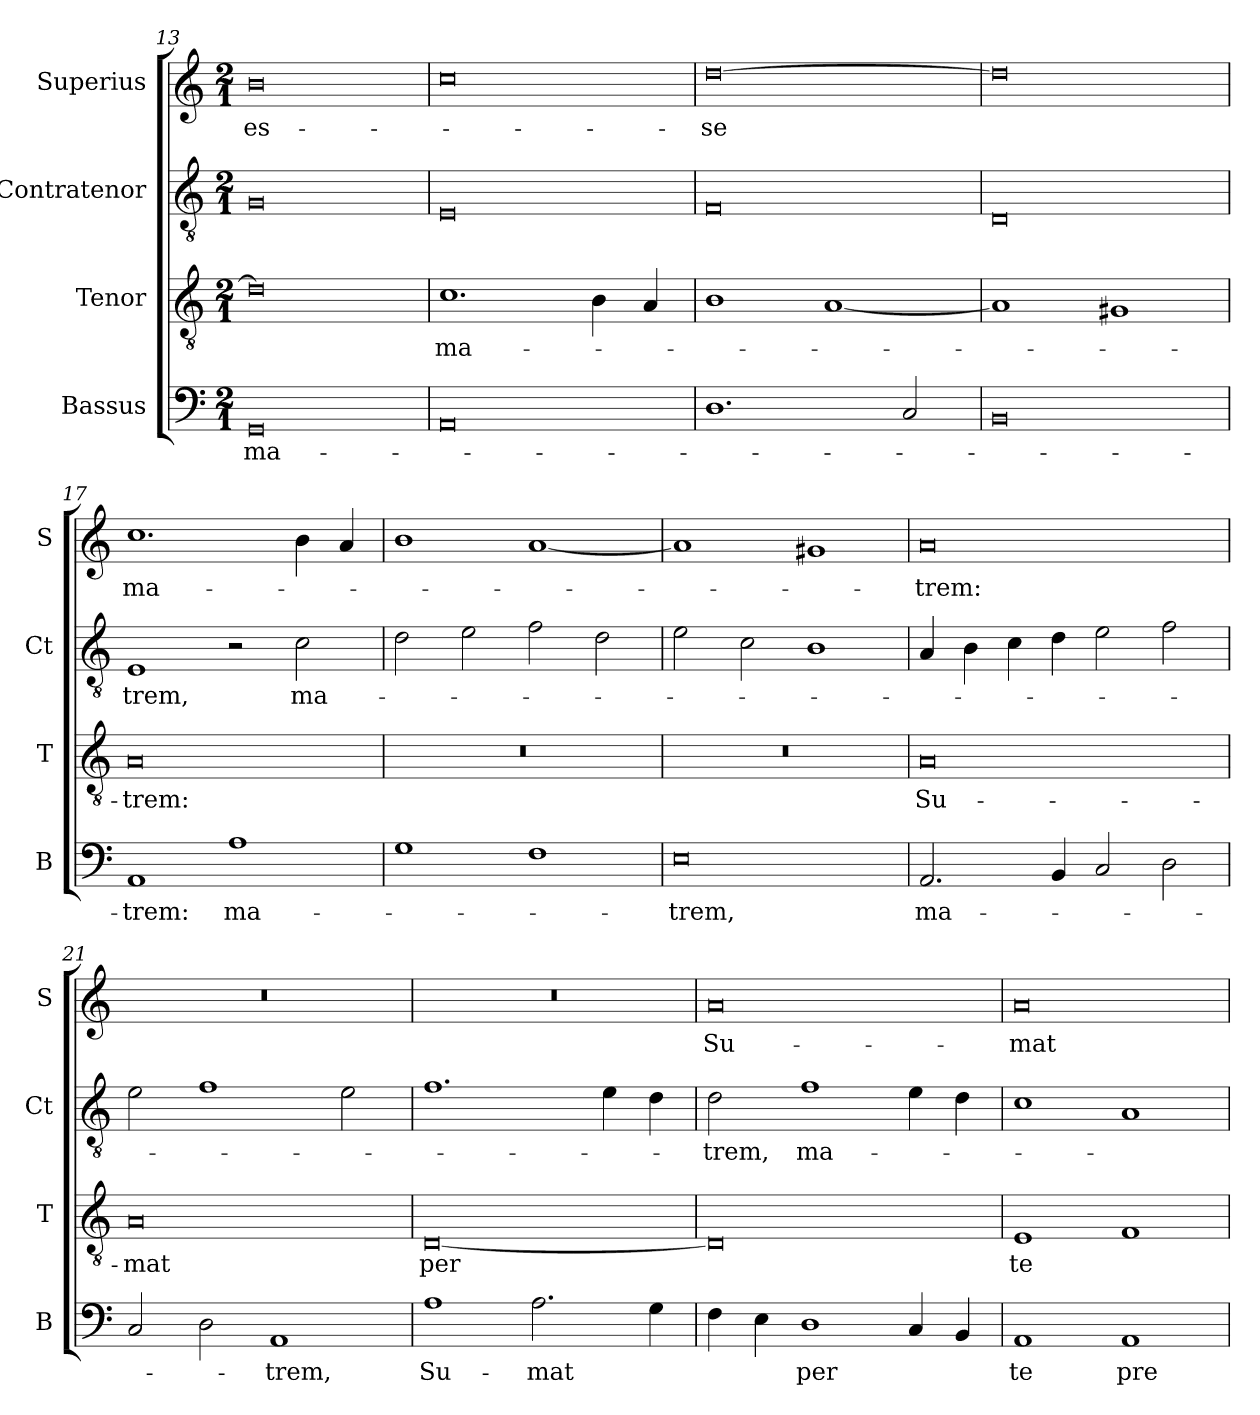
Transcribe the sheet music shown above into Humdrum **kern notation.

**kern	**text	**kern	**text	**kern	**text	**kern	**text
*part4	*part4	*part3	*part3	*part2	*part2	*part1	*part1
*staff4	*staff4	*staff3	*staff3	*staff2	*staff2	*staff1	*staff1
*I"Bassus	*	*I"Tenor	*	*I"Contratenor	*	*I"Superius	*
*I'B	*	*I'T	*	*I'Ct	*	*I'S	*
*clefF4	*	*clefGv2	*	*clefGv2	*	*clefG2	*
*k[]	*	*k[]	*	*k[]	*	*k[]	*
*M2/1	*	*M2/1	*	*M2/1	*	*M2/1	*
=13	=13	=13	=13	=13	=13	=13	=13
0GG	ma-	0d]	.	0G	.	0b	es-
=14	=14	=14	=14	=14	=14	=14	=14
0AA	.	1.c	ma-	0E	.	0cc	.
.	.	4B\	.	.	.	.	.
.	.	4A/	.	.	.	.	.
=15	=15	=15	=15	=15	=15	=15	=15
1.D	.	1B	.	0F	.	[0dd	-se
.	.	[1A	.	.	.	.	.
2C/	.	.	.	.	.	.	.
=16	=16	=16	=16	=16	=16	=16	=16
0BB	.	1A]	.	0D	.	0dd]	.
.	.	1G#X	.	.	.	.	.
=17	=17	=17	=17	=17	=17	=17	=17
1AA	-trem:	0A	-trem:	1E	-trem,	1.cc	ma-
1A	ma-	.	.	2r	.	.	.
.	.	.	.	2c\	ma-	4b\	.
.	.	.	.	.	.	4a/	.
=18	=18	=18	=18	=18	=18	=18	=18
1G	.	0r	.	2d\	.	1b	.
.	.	.	.	2e\	.	.	.
1F	.	.	.	2f\	.	[1a	.
.	.	.	.	2d\	.	.	.
=19	=19	=19	=19	=19	=19	=19	=19
0E	-trem,	0r	.	2e\	.	1a]	.
.	.	.	.	2c\	.	.	.
.	.	.	.	1B	.	1g#X	.
=20	=20	=20	=20	=20	=20	=20	=20
2.AA/	ma-	0A	Su-	4A/	.	0a	-trem:
.	.	.	.	4B\	.	.	.
.	.	.	.	4c\	.	.	.
4BB/	.	.	.	4d\	.	.	.
2C/	.	.	.	2e\	.	.	.
2D\	.	.	.	2f\	.	.	.
=21	=21	=21	=21	=21	=21	=21	=21
2C/	.	0A	-mat	2e\	.	0r	.
2D\	.	.	.	1f	.	.	.
1AA	-trem,	.	.	.	.	.	.
.	.	.	.	2e\	.	.	.
=22	=22	=22	=22	=22	=22	=22	=22
1A	Su-	[0D	per	1.f	.	0r	.
2.A\	-mat	.	.	.	.	.	.
.	.	.	.	4e\	.	.	.
4G\	.	.	.	4d\	.	.	.
=23	=23	=23	=23	=23	=23	=23	=23
4F\	.	0D]	.	2d\	-trem,	0a	Su-
4E\	.	.	.	.	.	.	.
1D	per	.	.	1f	ma-	.	.
4C/	.	.	.	4e\	.	.	.
4BB/	.	.	.	4d\	.	.	.
=24	=24	=24	=24	=24	=24	=24	=24
1AA	te	1E	te	1c	.	0a	-mat
1AA	pre-	1F	.	1A	.	.	.
=	=	=	=	=	=	=	=
*-	*-	*-	*-	*-	*-	*-	*-
